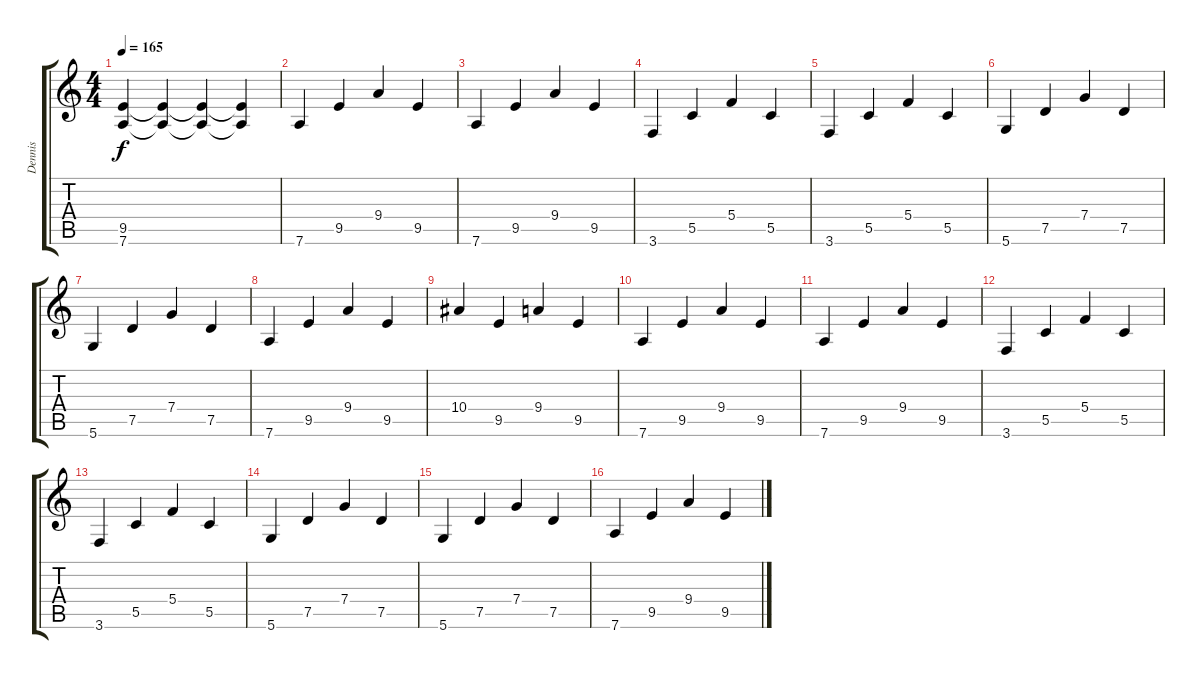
\track ("Dennis" "Dennis") {instrument distortionguitar}
\staff {score tabs}
\tuning (D4 A3 F3 C3 G2 D2) {hide}
\ts (4 4)
\tempo 165
\clef g2
\ks c
(9.5 7.6).4{dy f} (9.5{t} 7.6{t}).4 (9.5{t} 7.6{t}).4 (9.5{t} 7.6{t}).4 |
7.6.4{instrument electricguitarjazz} 9.5.4 9.4.4 9.5.4 |
7.6.4 9.5.4 9.4.4 9.5.4 |
3.6.4 5.5.4 5.4.4 5.5.4 |
3.6.4 5.5.4 5.4.4 5.5.4 |
5.6.4 7.5.4 7.4.4 7.5.4 |
5.6.4 7.5.4 7.4.4 7.5.4 |
7.6.4 9.5.4 9.4.4 9.5.4 |
10.4.4 9.5.4 9.4.4 9.5.4 |
7.6.4{instrument electricguitarjazz} 9.5.4 9.4.4 9.5.4 |
7.6.4 9.5.4 9.4.4 9.5.4 |
3.6.4 5.5.4 5.4.4 5.5.4 |
3.6.4 5.5.4 5.4.4 5.5.4 |
5.6.4 7.5.4 7.4.4 7.5.4 |
5.6.4 7.5.4 7.4.4 7.5.4 |
7.6.4 9.5.4 9.4.4 9.5.4
